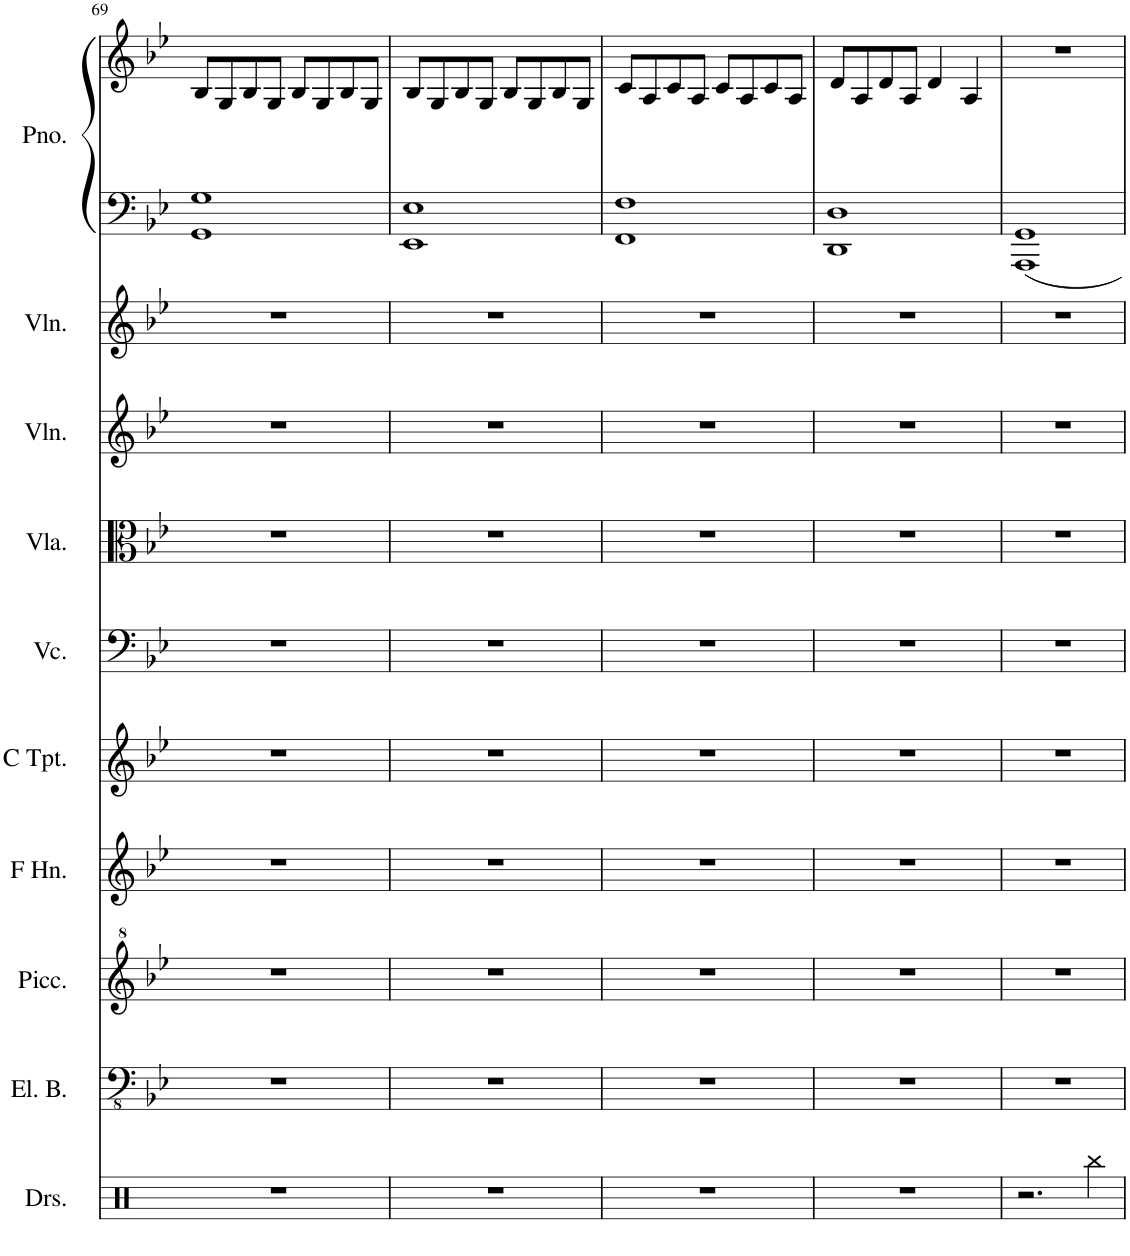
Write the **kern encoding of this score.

**kern	**kern	**kern	**kern	**kern	**kern	**kern	**kern	**kern	**kern	**kern
*part10	*part9	*part8	*part7	*part6	*part5	*part4	*part3	*part2	*part1	*part1
*staff11	*staff10	*staff9	*staff8	*staff7	*staff6	*staff5	*staff4	*staff3	*staff2	*staff1
*I"Drumset	*I"Electric Bass	*I"Piccolo	*I"Horn in F	*I"C Trumpet	*I"Violoncello	*I"Viola	*I"Violin	*I"Violin	*I"Piano	*
*I'Drs.	*I'El. B.	*I'Picc.	*	*I'C Tpt.	*I'Vc.	*I'Vla.	*I'Vln.	*I'Vln.	*I'Pno.	*
!!LO:PB:g=z
*clefX	*clefFv4	*clefG^2	*clefG2	*clefG2	*clefF4	*clefC3	*clefG2	*clefG2	*clefF4	*clefG2
*	*	*ITrd-7c-12	*ITrd4c7	*	*	*	*	*	*	*
*k[]	*k[b-e-]	*k[b-e-]	*k[b-e-]	*k[b-e-]	*k[b-e-]	*k[b-e-]	*k[b-e-]	*k[b-e-]	*k[b-e-]	*k[b-e-]
*M4/4	*M4/4	*M4/4	*M4/4	*M4/4	*M4/4	*M4/4	*M4/4	*M4/4	*M4/4	*M4/4
=69	=69	=69	=69	=69	=69	=69	=69	=69	=69	=69
1r	1r	1r	1r	1r	1r	1r	1r	1r	1GG 1G	8B-/L
.	.	.	.	.	.	.	.	.	.	8G/
.	.	.	.	.	.	.	.	.	.	8B-/
.	.	.	.	.	.	.	.	.	.	8G/J
.	.	.	.	.	.	.	.	.	.	8B-/L
.	.	.	.	.	.	.	.	.	.	8G/
.	.	.	.	.	.	.	.	.	.	8B-/
.	.	.	.	.	.	.	.	.	.	8G/J
=70	=70	=70	=70	=70	=70	=70	=70	=70	=70	=70
1r	1r	1r	1r	1r	1r	1r	1r	1r	1EE- 1E-	8B-/L
.	.	.	.	.	.	.	.	.	.	8G/
.	.	.	.	.	.	.	.	.	.	8B-/
.	.	.	.	.	.	.	.	.	.	8G/J
.	.	.	.	.	.	.	.	.	.	8B-/L
.	.	.	.	.	.	.	.	.	.	8G/
.	.	.	.	.	.	.	.	.	.	8B-/
.	.	.	.	.	.	.	.	.	.	8G/J
=71	=71	=71	=71	=71	=71	=71	=71	=71	=71	=71
1r	1r	1r	1r	1r	1r	1r	1r	1r	1FF 1F	8c/L
.	.	.	.	.	.	.	.	.	.	8A/
.	.	.	.	.	.	.	.	.	.	8c/
.	.	.	.	.	.	.	.	.	.	8A/J
.	.	.	.	.	.	.	.	.	.	8c/L
.	.	.	.	.	.	.	.	.	.	8A/
.	.	.	.	.	.	.	.	.	.	8c/
.	.	.	.	.	.	.	.	.	.	8A/J
=72	=72	=72	=72	=72	=72	=72	=72	=72	=72	=72
1r	1r	1r	1r	1r	1r	1r	1r	1r	1DD 1D	8d/L
.	.	.	.	.	.	.	.	.	.	8A/
.	.	.	.	.	.	.	.	.	.	8d/
.	.	.	.	.	.	.	.	.	.	8A/J
.	.	.	.	.	.	.	.	.	.	4d/
.	.	.	.	.	.	.	.	.	.	4A/
=73	=73	=73	=73	=73	=73	=73	=73	=73	=73	=73
2.r	1r	1r	1r	1r	1r	1r	1r	1r	1AAA 1GG	1r
4Rbb\	.	.	.	.	.	.	.	.	.	.
=	=	=	=	=	=	=	=	=	=	=
*-	*-	*-	*-	*-	*-	*-	*-	*-	*-	*-
